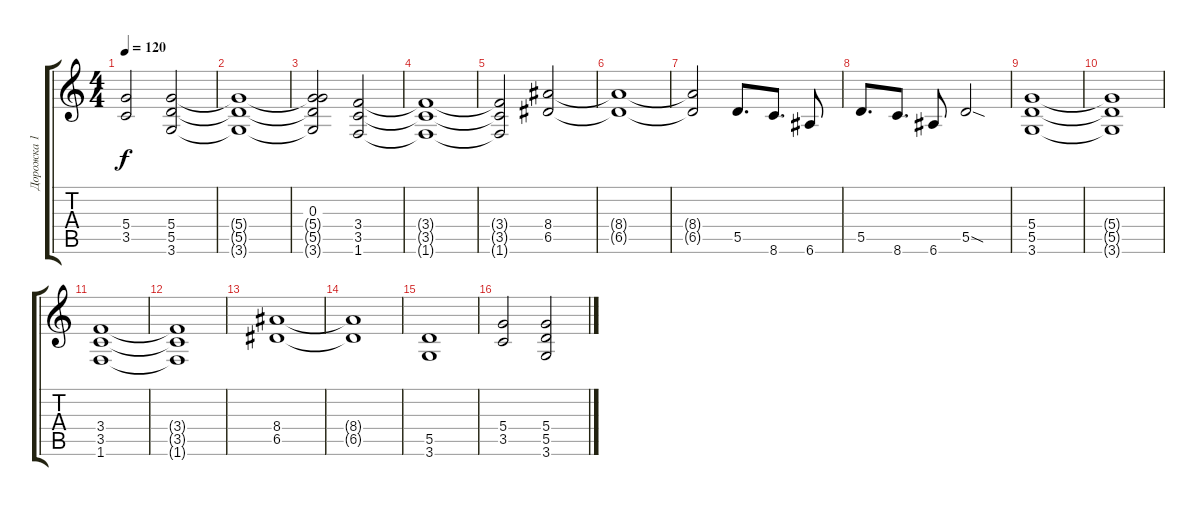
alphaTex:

\track ("Дорожка 1" "Дорожка 1") {instrument overdrivenguitar}
\staff {score tabs}
\tuning (E4 B3 G3 D3 A2 E2) {hide}
\ts (4 4)
\tempo 120
\clef g2
\ks c
(5.4 3.5).2{dy f} (5.4 5.5 3.6).2 |
(5.4{t} 5.5{t} 3.6{t}).1 |
(0.3 5.4{t} 5.5{t} 3.6{t}).2 (3.4 3.5 1.6).2 |
(3.4{t} 3.5{t} 1.6{t}).1 |
(3.4{t} 3.5{t} 1.6{t}).2 (8.4 6.5).2 |
(8.4{t} 6.5{t}).1 |
(8.4{t} 6.5{t}).2 5.5.8{d} 8.6.8{d} 6.6.8 |
5.5.8{d} 8.6.8{d} 6.6.8 5.5{sod}.2 |
(5.4 5.5 3.6).1 |
(5.4{t} 5.5{t} 3.6{t}).1 |
(3.4 3.5 1.6).1 |
(3.4{t} 3.5{t} 1.6{t}).1 |
(8.4 6.5).1 |
(8.4{t} 6.5{t}).1 |
(5.5 3.6).1 |
(5.4 3.5).2 (5.4 5.5 3.6).2
